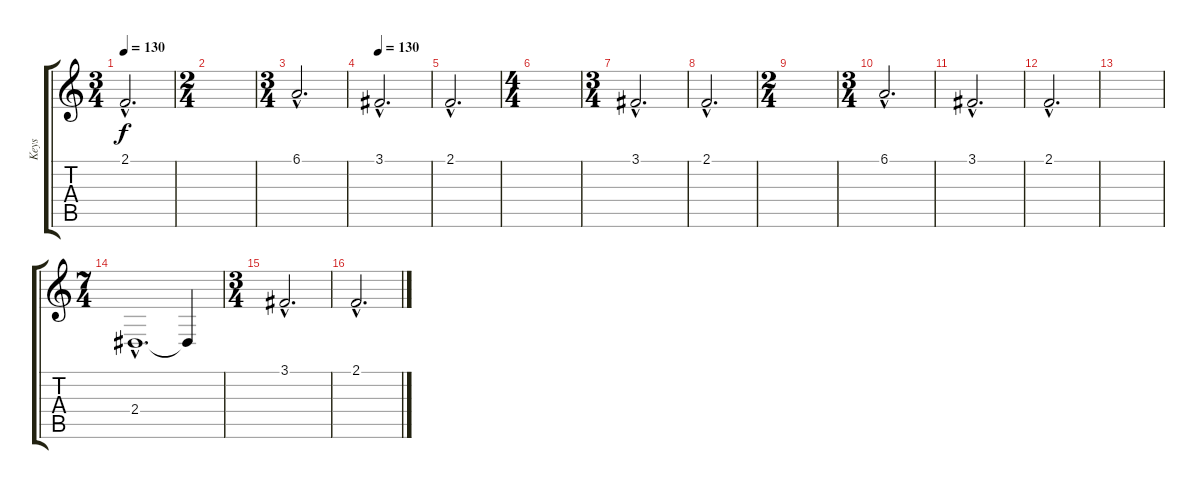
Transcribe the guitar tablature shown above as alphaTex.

\track ("Keys" "Keys") {instrument stringensemble2}
\staff {score tabs}
\tuning (Eb4 Bb3 Gb3 Db3 Ab2 Eb2) {hide}
\ts (3 4)
\tempo 130
\clef g2
\ks c
2.1{hac}.2{d dy f} |
\ts (2 4)
|
\ts (3 4)
6.1{hac}.2{d} |
\tempo 130
3.1{hac}.2{d} |
2.1{hac}.2{d} |
\ts (4 4)
|
\ts (3 4)
3.1{hac}.2{d} |
2.1{hac}.2{d} |
\ts (2 4)
|
\ts (3 4)
6.1{hac}.2{d} |
3.1{hac}.2{d} |
2.1{hac}.2{d} |
|
\ts (7 4)
2.4{hac}.1{d} 2.4{t}.4 |
\ts (3 4)
3.1{hac}.2{d} |
2.1{hac}.2{d}
